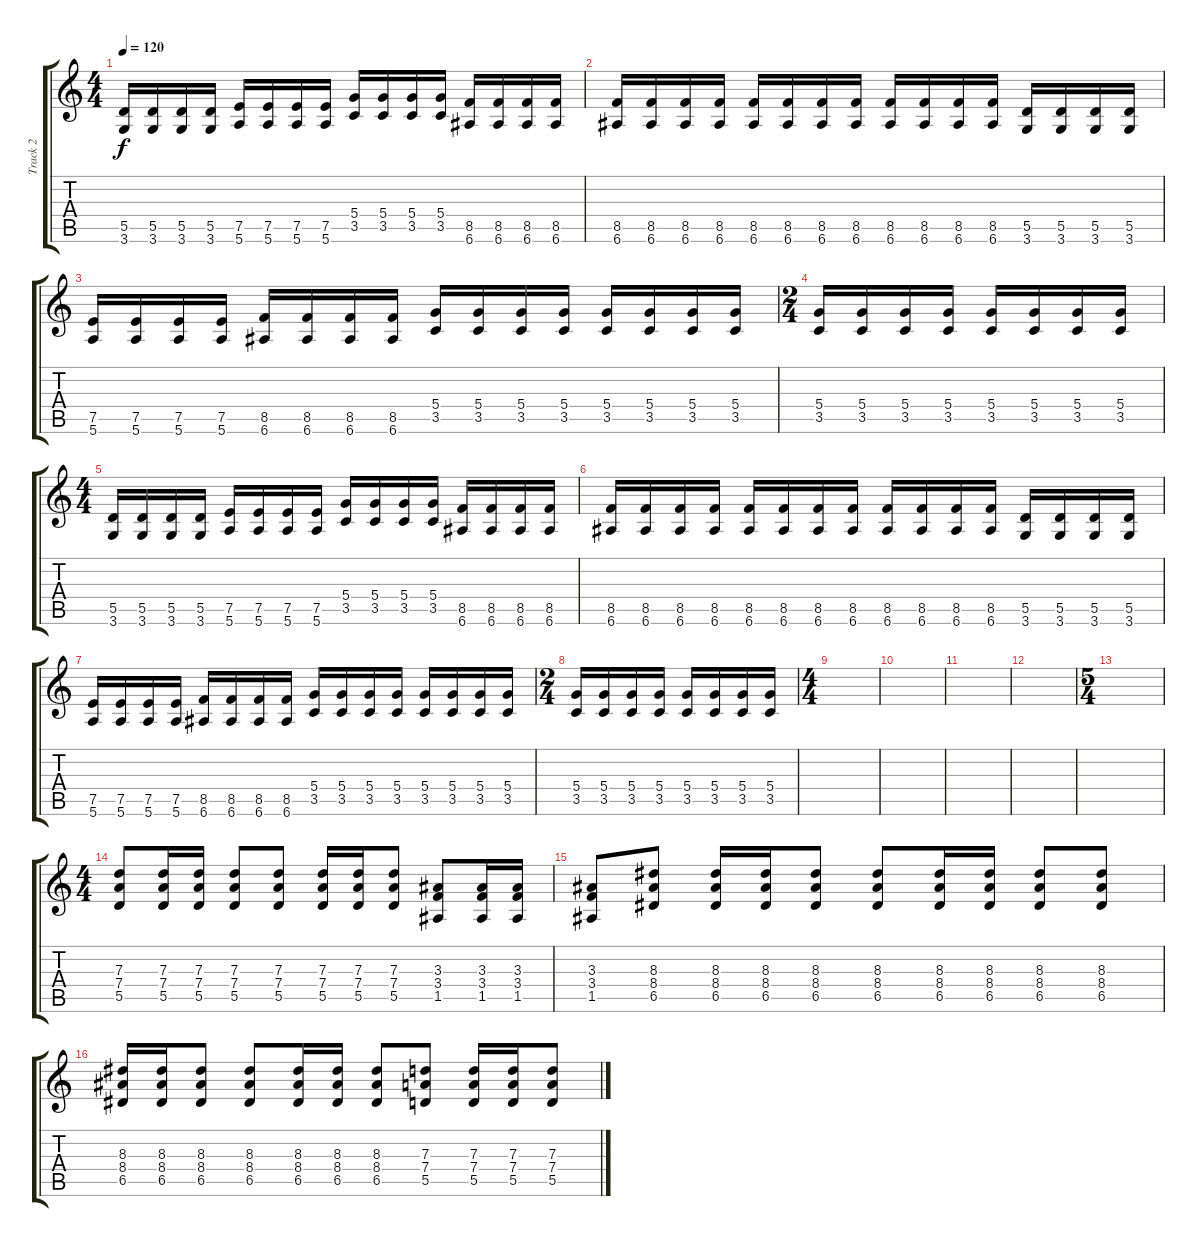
\track ("Track 2" "Track 2") {instrument overdrivenguitar}
\staff {score tabs}
\tuning (E4 B3 G3 D3 A2 E2) {hide}
\ts (4 4)
\tempo 120
\clef g2
\ks c
(5.5 3.6).16{dy f} (5.5 3.6).16 (5.5 3.6).16 (5.5 3.6).16 (7.5 5.6).16 (7.5 5.6).16 (7.5 5.6).16 (7.5 5.6).16 (5.4 3.5).16 (5.4 3.5).16 (5.4 3.5).16 (5.4 3.5).16 (8.5 6.6).16 (8.5 6.6).16 (8.5 6.6).16 (8.5 6.6).16 |
(8.5 6.6).16 (8.5 6.6).16 (8.5 6.6).16 (8.5 6.6).16 (8.5 6.6).16 (8.5 6.6).16 (8.5 6.6).16 (8.5 6.6).16 (8.5 6.6).16 (8.5 6.6).16 (8.5 6.6).16 (8.5 6.6).16 (5.5 3.6).16 (5.5 3.6).16 (5.5 3.6).16 (5.5 3.6).16 |
(7.5 5.6).16 (7.5 5.6).16 (7.5 5.6).16 (7.5 5.6).16 (8.5 6.6).16 (8.5 6.6).16 (8.5 6.6).16 (8.5 6.6).16 (5.4 3.5).16 (5.4 3.5).16 (5.4 3.5).16 (5.4 3.5).16 (5.4 3.5).16 (5.4 3.5).16 (5.4 3.5).16 (5.4 3.5).16 |
\ts (2 4)
(5.4 3.5).16 (5.4 3.5).16 (5.4 3.5).16 (5.4 3.5).16 (5.4 3.5).16 (5.4 3.5).16 (5.4 3.5).16 (5.4 3.5).16 |
\ts (4 4)
(5.5 3.6).16 (5.5 3.6).16 (5.5 3.6).16 (5.5 3.6).16 (7.5 5.6).16 (7.5 5.6).16 (7.5 5.6).16 (7.5 5.6).16 (5.4 3.5).16 (5.4 3.5).16 (5.4 3.5).16 (5.4 3.5).16 (8.5 6.6).16 (8.5 6.6).16 (8.5 6.6).16 (8.5 6.6).16 |
(8.5 6.6).16 (8.5 6.6).16 (8.5 6.6).16 (8.5 6.6).16 (8.5 6.6).16 (8.5 6.6).16 (8.5 6.6).16 (8.5 6.6).16 (8.5 6.6).16 (8.5 6.6).16 (8.5 6.6).16 (8.5 6.6).16 (5.5 3.6).16 (5.5 3.6).16 (5.5 3.6).16 (5.5 3.6).16 |
(7.5 5.6).16 (7.5 5.6).16 (7.5 5.6).16 (7.5 5.6).16 (8.5 6.6).16 (8.5 6.6).16 (8.5 6.6).16 (8.5 6.6).16 (5.4 3.5).16 (5.4 3.5).16 (5.4 3.5).16 (5.4 3.5).16 (5.4 3.5).16 (5.4 3.5).16 (5.4 3.5).16 (5.4 3.5).16 |
\ts (2 4)
(5.4 3.5).16 (5.4 3.5).16 (5.4 3.5).16 (5.4 3.5).16 (5.4 3.5).16 (5.4 3.5).16 (5.4 3.5).16 (5.4 3.5).16 |
\ts (4 4)
|
|
|
|
\ts (5 4)
|
\ts (4 4)
(7.3 7.4 5.5).8 (7.3 7.4 5.5).16 (7.3 7.4 5.5).16 (7.3 7.4 5.5).8 (7.3 7.4 5.5).8 (7.3 7.4 5.5).16 (7.3 7.4 5.5).16 (7.3 7.4 5.5).8 (3.3 3.4 1.5).8 (3.3 3.4 1.5).16 (3.3 3.4 1.5).16 |
(3.3 3.4 1.5).8 (8.3 8.4 6.5).8 (8.3 8.4 6.5).16 (8.3 8.4 6.5).16 (8.3 8.4 6.5).8 (8.3 8.4 6.5).8 (8.3 8.4 6.5).16 (8.3 8.4 6.5).16 (8.3 8.4 6.5).8 (8.3 8.4 6.5).8 |
(8.3 8.4 6.5).16 (8.3 8.4 6.5).16 (8.3 8.4 6.5).8 (8.3 8.4 6.5).8 (8.3 8.4 6.5).16 (8.3 8.4 6.5).16 (8.3 8.4 6.5).8 (7.3 7.4 5.5).8 (7.3 7.4 5.5).16 (7.3 7.4 5.5).16 (7.3 7.4 5.5).8
